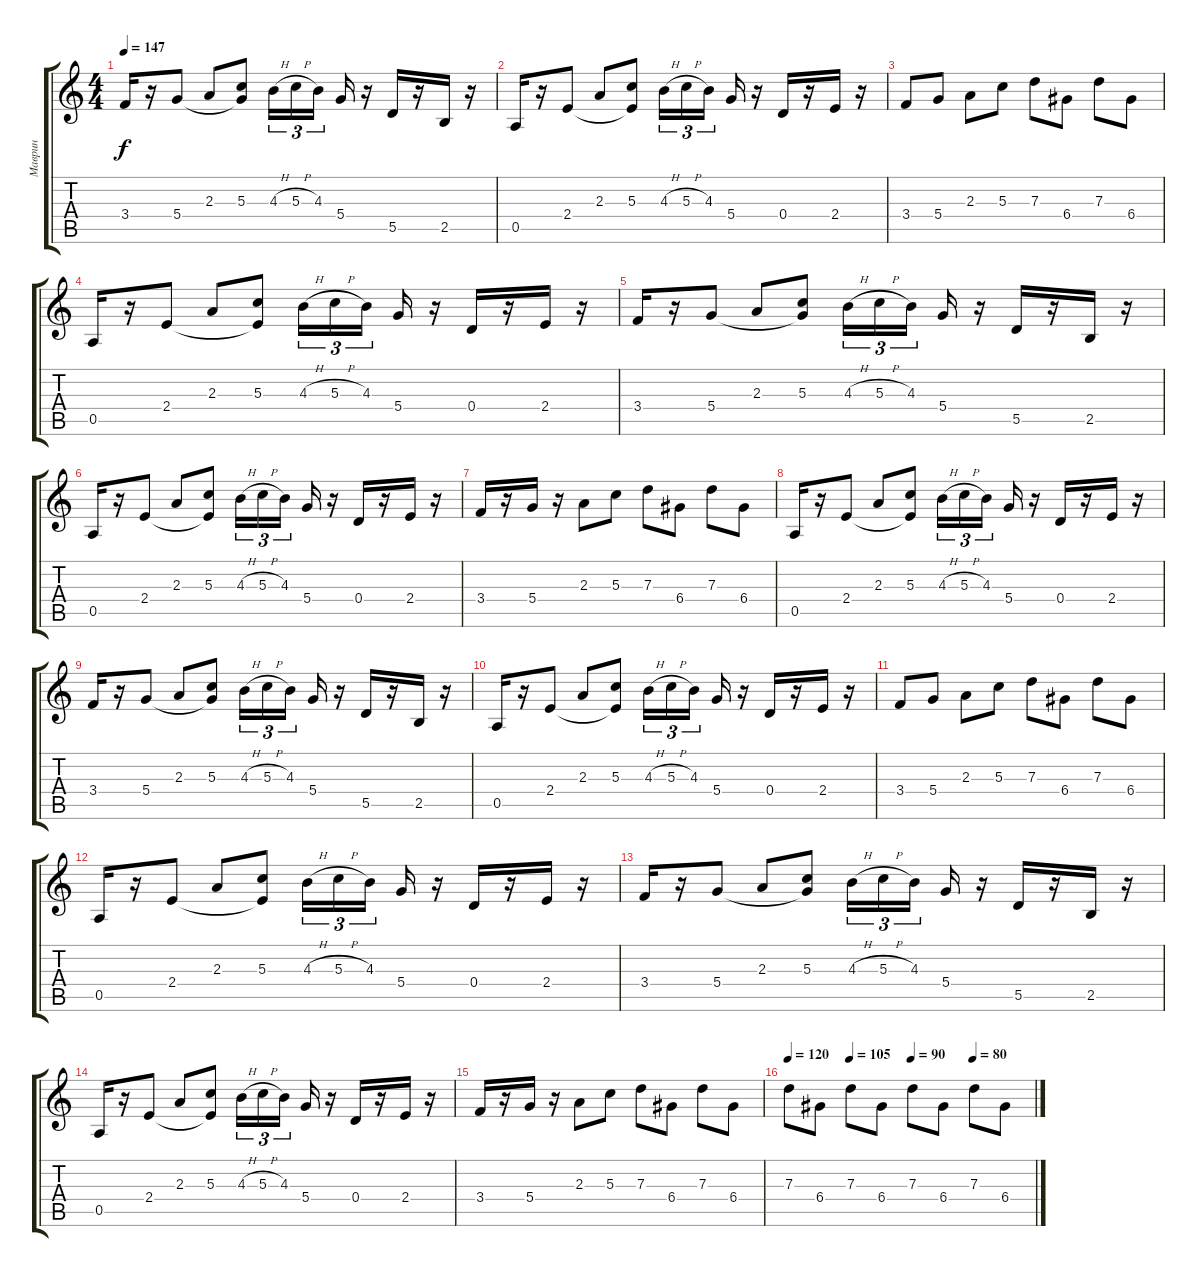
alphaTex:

\track ("Маврин" "Маврин") {instrument overdrivenguitar}
\staff {score tabs}
\tuning (E4 B3 G3 D3 A2 E2) {hide}
\ts (4 4)
\tempo 147
\clef g2
\ks c
3.4.16{dy f} r.16 5.4.8 2.3.8 (5.3 5.4{t}).8 4.3{h}.16{tu (3 2)} 5.3{h}.16{tu (3 2)} 4.3.16{tu (3 2)} 5.4.16 r.16 5.5.16 r.16 2.5.16 r.16 |
0.5.16 r.16 2.4.8 2.3.8 (5.3 2.4{t}).8 4.3{h}.16{tu (3 2)} 5.3{h}.16{tu (3 2)} 4.3.16{tu (3 2)} 5.4.16 r.16 0.4.16 r.16 2.4.16 r.16 |
3.4.8 5.4.8 2.3.8 5.3.8 7.3.8 6.4.8 7.3.8 6.4.8 |
0.5.16 r.16 2.4.8 2.3.8 (5.3 2.4{t}).8 4.3{h}.16{tu (3 2)} 5.3{h}.16{tu (3 2)} 4.3.16{tu (3 2)} 5.4.16 r.16 0.4.16 r.16 2.4.16 r.16 |
3.4.16 r.16 5.4.8 2.3.8 (5.3 5.4{t}).8 4.3{h}.16{tu (3 2)} 5.3{h}.16{tu (3 2)} 4.3.16{tu (3 2)} 5.4.16 r.16 5.5.16 r.16 2.5.16 r.16 |
0.5.16 r.16 2.4.8 2.3.8 (5.3 2.4{t}).8 4.3{h}.16{tu (3 2)} 5.3{h}.16{tu (3 2)} 4.3.16{tu (3 2)} 5.4.16 r.16 0.4.16 r.16 2.4.16 r.16 |
3.4.16 r.16 5.4.16 r.16 2.3.8 5.3.8 7.3.8 6.4.8 7.3.8 6.4.8 |
0.5.16 r.16 2.4.8 2.3.8 (5.3 2.4{t}).8 4.3{h}.16{tu (3 2)} 5.3{h}.16{tu (3 2)} 4.3.16{tu (3 2)} 5.4.16 r.16 0.4.16 r.16 2.4.16 r.16 |
3.4.16 r.16 5.4.8 2.3.8 (5.3 5.4{t}).8 4.3{h}.16{tu (3 2)} 5.3{h}.16{tu (3 2)} 4.3.16{tu (3 2)} 5.4.16 r.16 5.5.16 r.16 2.5.16 r.16 |
0.5.16 r.16 2.4.8 2.3.8 (5.3 2.4{t}).8 4.3{h}.16{tu (3 2)} 5.3{h}.16{tu (3 2)} 4.3.16{tu (3 2)} 5.4.16 r.16 0.4.16 r.16 2.4.16 r.16 |
3.4.8 5.4.8 2.3.8 5.3.8 7.3.8 6.4.8 7.3.8 6.4.8 |
0.5.16 r.16 2.4.8 2.3.8 (5.3 2.4{t}).8 4.3{h}.16{tu (3 2)} 5.3{h}.16{tu (3 2)} 4.3.16{tu (3 2)} 5.4.16 r.16 0.4.16 r.16 2.4.16 r.16 |
3.4.16 r.16 5.4.8 2.3.8 (5.3 5.4{t}).8 4.3{h}.16{tu (3 2)} 5.3{h}.16{tu (3 2)} 4.3.16{tu (3 2)} 5.4.16 r.16 5.5.16 r.16 2.5.16 r.16 |
0.5.16 r.16 2.4.8 2.3.8 (5.3 2.4{t}).8 4.3{h}.16{tu (3 2)} 5.3{h}.16{tu (3 2)} 4.3.16{tu (3 2)} 5.4.16 r.16 0.4.16 r.16 2.4.16 r.16 |
3.4.16 r.16 5.4.16 r.16 2.3.8 5.3.8 7.3.8 6.4.8 7.3.8 6.4.8 |
\tempo 120
\tempo (105 0.25)
\tempo (90 0.5)
\tempo (80 0.75)
7.3.8 6.4.8 7.3.8 6.4.8 7.3.8 6.4.8 7.3.8 6.4.8
